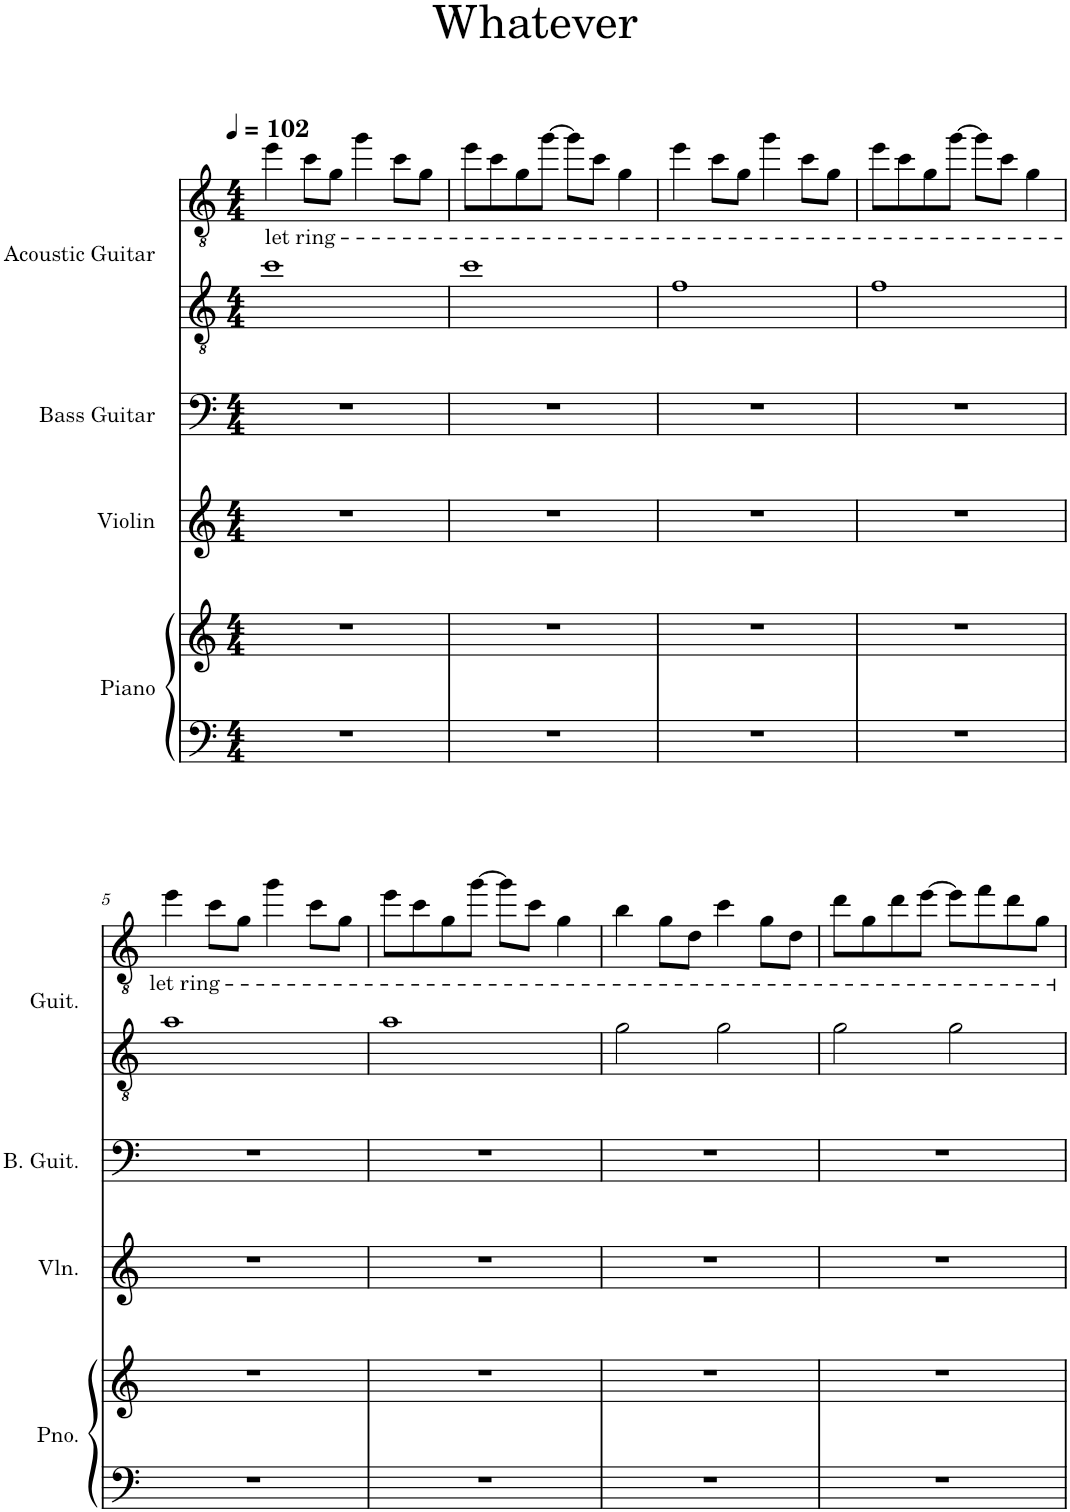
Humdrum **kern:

**kern	**kern	**kern	**kern	**kern	**kern
*part4	*part4	*part3	*part2	*part1	*part1
*staff6	*staff5	*staff4	*staff3	*staff2	*staff1
*I"Piano	*	*I"Violin	*I"Bass Guitar	*I"Acoustic Guitar	*
*I'Pno.	*	*I'Vln.	*I'B. Guit.	*I'Guit.	*
*clefF4	*clefG2	*clefG2	*clefF4	*clefGv2	*clefGv2
*	*	*	*Trd7c12	*	*
*k[]	*k[]	*k[]	*k[]	*k[]	*k[]
*M4/4	*M4/4	*M4/4	*M4/4	*M4/4	*M4/4
*MM102	*MM102	*MM102	*MM102	*MM102	*MM102
=1	=1	=1	=1	=1	=1
!	!	!	!	!	!LO:TX:b:t=let ring
1r	1r	1r	1r	1cc	4ee\
.	.	.	.	.	8cc\L
.	.	.	.	.	8g\J
.	.	.	.	.	4gg\
.	.	.	.	.	8cc\L
.	.	.	.	.	8g\J
=2	=2	=2	=2	=2	=2
1r	1r	1r	1r	1cc	8ee\L
.	.	.	.	.	8cc\
.	.	.	.	.	8g\
.	.	.	.	.	[8gg\J
.	.	.	.	.	8gg\L]
.	.	.	.	.	8cc\J
.	.	.	.	.	4g\
=3	=3	=3	=3	=3	=3
1r	1r	1r	1r	1f	4ee\
.	.	.	.	.	8cc\L
.	.	.	.	.	8g\J
.	.	.	.	.	4gg\
.	.	.	.	.	8cc\L
.	.	.	.	.	8g\J
=4	=4	=4	=4	=4	=4
1r	1r	1r	1r	1f	8ee\L
.	.	.	.	.	8cc\
.	.	.	.	.	8g\
.	.	.	.	.	[8gg\J
.	.	.	.	.	8gg\L]
.	.	.	.	.	8cc\J
.	.	.	.	.	4g\
!!LO:LB:g=z
=5	=5	=5	=5	=5	=5
1r	1r	1r	1r	1a	4ee\
.	.	.	.	.	8cc\L
.	.	.	.	.	8g\J
.	.	.	.	.	4gg\
.	.	.	.	.	8cc\L
.	.	.	.	.	8g\J
=6	=6	=6	=6	=6	=6
1r	1r	1r	1r	1a	8ee\L
.	.	.	.	.	8cc\
.	.	.	.	.	8g\
.	.	.	.	.	[8gg\J
.	.	.	.	.	8gg\L]
.	.	.	.	.	8cc\J
.	.	.	.	.	4g\
=7	=7	=7	=7	=7	=7
1r	1r	1r	1r	2g\	4b\
.	.	.	.	.	8g\L
.	.	.	.	.	8d\J
.	.	.	.	2g\	4cc\
.	.	.	.	.	8g\L
.	.	.	.	.	8d\J
=8	=8	=8	=8	=8	=8
1r	1r	1r	1r	2g\	8dd\L
.	.	.	.	.	8g\
.	.	.	.	.	8dd\
.	.	.	.	.	[8ee\J
.	.	.	.	2g\	8ee\L]
.	.	.	.	.	8ff\
.	.	.	.	.	8dd\
.	.	.	.	.	8g\J
=	=	=	=	=	=
*-	*-	*-	*-	*-	*-
